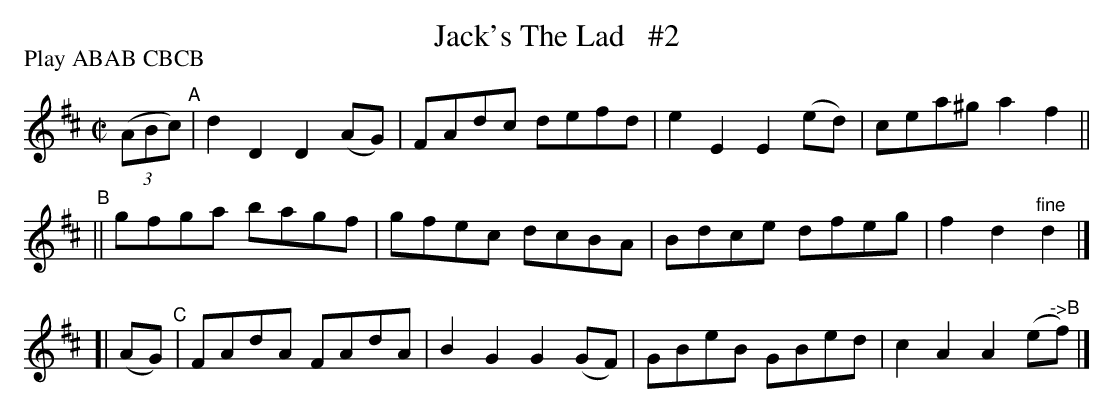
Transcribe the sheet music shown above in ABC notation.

X:1
T: Jack's The Lad   #2
P: Play ABAB CBCB
M: C|
L: 1/8
K: D
(3(ABc) "^A"| d2D2 D2(AG) | FAdc defd | e2E2 E2(ed) | cea^g a2 f2 ||
        "^B"|| gfga bagf | gfec dcBA | Bdce dfeg | f2d2 "^fine"d2 |]
[| (AG) "^C"| FAdA FAdA | B2G2 G2(GF) | GBeB GBed | c2A2 A2(e"^->B"f) |]
